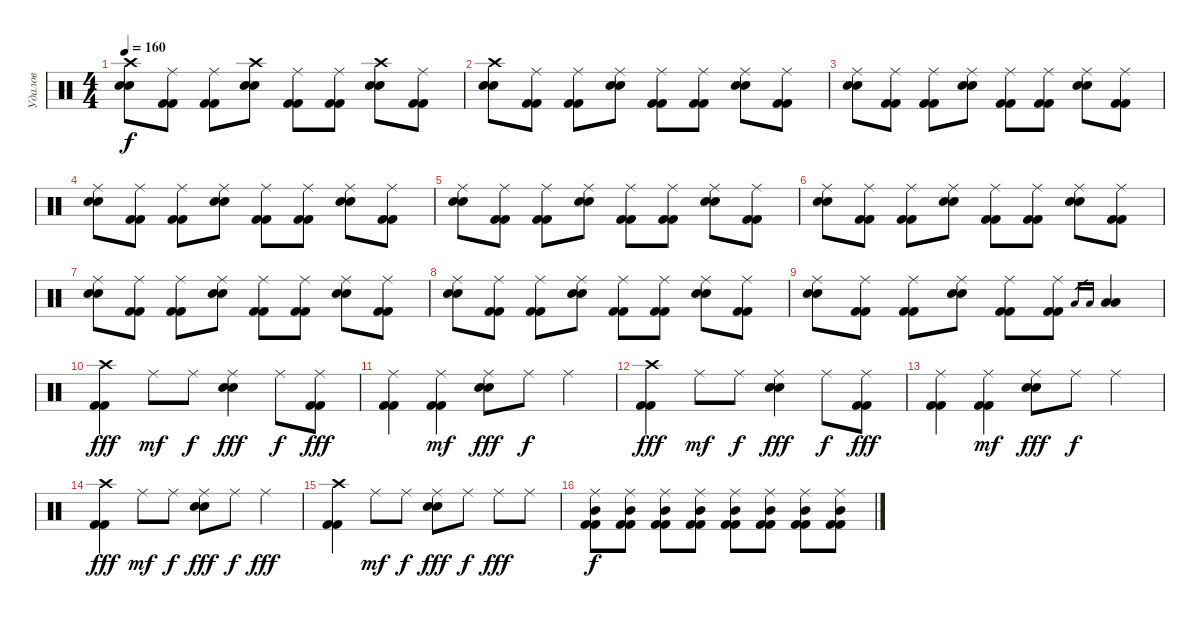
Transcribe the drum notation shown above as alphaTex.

\track ("Удалов" "Удалов") {instrument percussion}
\staff {score}
\articulation defaults
\ts (4 4)
\tempo 160
\clef neutral
\ks c
("Crash high (hit)" "Electric Snare (hit)" "Electric Snare (hit)").8{dy f} ("Ride (middle)" "Kick (hit) 2" "Kick (hit) 2").8 ("Ride (middle)" "Kick (hit) 2" "Kick (hit) 2").8 ("Crash high (hit)" "Electric Snare (hit)" "Electric Snare (hit)").8 ("Ride (middle)" "Kick (hit) 2" "Kick (hit) 2").8 ("Ride (middle)" "Kick (hit) 2" "Kick (hit) 2").8 ("Crash high (hit)" "Electric Snare (hit)" "Electric Snare (hit)").8 ("Ride (middle)" "Kick (hit) 2" "Kick (hit) 2").8 |
("Crash high (hit)" "Electric Snare (hit)" "Electric Snare (hit)").8 ("Ride (middle)" "Kick (hit) 2" "Kick (hit) 2").8 ("Ride (middle)" "Kick (hit) 2" "Kick (hit) 2").8 ("Ride (middle)" "Electric Snare (hit)" "Electric Snare (hit)").8 ("Ride (middle)" "Kick (hit) 2" "Kick (hit) 2").8 ("Ride (middle)" "Kick (hit) 2" "Kick (hit) 2").8 ("Ride (middle)" "Electric Snare (hit)" "Electric Snare (hit)").8 ("Ride (middle)" "Kick (hit) 2" "Kick (hit) 2").8 |
("Ride (middle)" "Electric Snare (hit)" "Electric Snare (hit)").8 ("Ride (middle)" "Kick (hit) 2" "Kick (hit) 2").8 ("Ride (middle)" "Kick (hit) 2" "Kick (hit) 2").8 ("Ride (middle)" "Electric Snare (hit)" "Electric Snare (hit)").8 ("Ride (middle)" "Kick (hit) 2" "Kick (hit) 2").8 ("Ride (middle)" "Kick (hit) 2" "Kick (hit) 2").8 ("Ride (middle)" "Electric Snare (hit)" "Electric Snare (hit)").8 ("Ride (middle)" "Kick (hit) 2" "Kick (hit) 2").8 |
("Ride (middle)" "Electric Snare (hit)" "Electric Snare (hit)").8 ("Ride (middle)" "Kick (hit) 2" "Kick (hit) 2").8 ("Ride (middle)" "Kick (hit) 2" "Kick (hit) 2").8 ("Ride (middle)" "Electric Snare (hit)" "Electric Snare (hit)").8 ("Ride (middle)" "Kick (hit) 2" "Kick (hit) 2").8 ("Ride (middle)" "Kick (hit) 2" "Kick (hit) 2").8 ("Ride (middle)" "Electric Snare (hit)" "Electric Snare (hit)").8 ("Ride (middle)" "Kick (hit) 2" "Kick (hit) 2").8 |
("Ride (middle)" "Electric Snare (hit)" "Electric Snare (hit)").8 ("Ride (middle)" "Kick (hit) 2" "Kick (hit) 2").8 ("Ride (middle)" "Kick (hit) 2" "Kick (hit) 2").8 ("Ride (middle)" "Electric Snare (hit)" "Electric Snare (hit)").8 ("Ride (middle)" "Kick (hit) 2" "Kick (hit) 2").8 ("Ride (middle)" "Kick (hit) 2" "Kick (hit) 2").8 ("Ride (middle)" "Electric Snare (hit)" "Electric Snare (hit)").8 ("Ride (middle)" "Kick (hit) 2" "Kick (hit) 2").8 |
("Ride (middle)" "Electric Snare (hit)" "Electric Snare (hit)").8 ("Ride (middle)" "Kick (hit) 2" "Kick (hit) 2").8 ("Ride (middle)" "Kick (hit) 2" "Kick (hit) 2").8 ("Ride (middle)" "Electric Snare (hit)" "Electric Snare (hit)").8 ("Ride (middle)" "Kick (hit) 2" "Kick (hit) 2").8 ("Ride (middle)" "Kick (hit) 2" "Kick (hit) 2").8 ("Ride (middle)" "Electric Snare (hit)" "Electric Snare (hit)").8 ("Ride (middle)" "Kick (hit) 2" "Kick (hit) 2").8 |
("Ride (middle)" "Electric Snare (hit)" "Electric Snare (hit)").8 ("Ride (middle)" "Kick (hit) 2" "Kick (hit) 2").8 ("Ride (middle)" "Kick (hit) 2" "Kick (hit) 2").8 ("Ride (middle)" "Electric Snare (hit)" "Electric Snare (hit)").8 ("Ride (middle)" "Kick (hit) 2" "Kick (hit) 2").8 ("Ride (middle)" "Kick (hit) 2" "Kick (hit) 2").8 ("Ride (middle)" "Electric Snare (hit)" "Electric Snare (hit)").8 ("Ride (middle)" "Kick (hit) 2" "Kick (hit) 2").8 |
("Ride (middle)" "Electric Snare (hit)" "Electric Snare (hit)").8 ("Ride (middle)" "Kick (hit) 2" "Kick (hit) 2").8 ("Ride (middle)" "Kick (hit) 2" "Kick (hit) 2").8 ("Ride (middle)" "Electric Snare (hit)" "Electric Snare (hit)").8 ("Ride (middle)" "Kick (hit) 2" "Kick (hit) 2").8 ("Ride (middle)" "Kick (hit) 2" "Kick (hit) 2").8 ("Ride (middle)" "Electric Snare (hit)" "Electric Snare (hit)").8 ("Ride (middle)" "Kick (hit) 2" "Kick (hit) 2").8 |
("Ride (middle)" "Electric Snare (hit)" "Electric Snare (hit)").8 ("Ride (middle)" "Kick (hit) 2" "Kick (hit) 2").8 ("Ride (middle)" "Kick (hit) 2" "Kick (hit) 2").8 ("Ride (middle)" "Electric Snare (hit)" "Electric Snare (hit)").8 ("Ride (middle)" "Kick (hit) 2" "Kick (hit) 2").8 ("Ride (middle)" "Kick (hit) 2" "Kick (hit) 2").8 "Low Tom (hit)".16{gr} "Low Tom (hit)".16{gr} ("Low Tom (hit)" "Low Tom (hit)").4 |
("Crash high (hit)" "Kick (hit) 2" "Kick (hit) 2").4{dy fff} "Ride (middle)".8{dy mf} "Ride (middle)".8{dy f} ("Ride (middle)" "Electric Snare (hit)" "Electric Snare (hit)").4{dy fff} "Ride (middle)".8{dy f} ("Ride (middle)" "Kick (hit) 2" "Kick (hit) 2").8{dy fff} |
("Ride (middle)" "Kick (hit) 2" "Kick (hit) 2").4 ("Ride (middle)" "Kick (hit) 2" "Kick (hit) 2").4{dy mf} ("Ride (middle)" "Electric Snare (hit)" "Electric Snare (hit)").8{dy fff} "Ride (middle)".8{dy f} "Ride (middle)".4 |
("Crash high (hit)" "Kick (hit) 2" "Kick (hit) 2").4{dy fff} "Ride (middle)".8{dy mf} "Ride (middle)".8{dy f} ("Ride (middle)" "Electric Snare (hit)" "Electric Snare (hit)").4{dy fff} "Ride (middle)".8{dy f} ("Ride (middle)" "Kick (hit) 2" "Kick (hit) 2").8{dy fff} |
("Ride (middle)" "Kick (hit) 2" "Kick (hit) 2").4 ("Ride (middle)" "Kick (hit) 2" "Kick (hit) 2").4{dy mf} ("Ride (middle)" "Electric Snare (hit)" "Electric Snare (hit)").8{dy fff} "Ride (middle)".8{dy f} "Ride (middle)".4 |
("Crash high (hit)" "Kick (hit) 2" "Kick (hit) 2").4{dy fff} "Ride (middle)".8{dy mf} "Ride (middle)".8{dy f} ("Ride (middle)" "Electric Snare (hit)" "Electric Snare (hit)").8{dy fff} "Ride (middle)".8{dy f} "Ride (middle)".4{dy fff} |
("Crash high (hit)" "Kick (hit) 2" "Kick (hit) 2").4 "Ride (middle)".8{dy mf} "Ride (middle)".8{dy f} ("Ride (middle)" "Electric Snare (hit)" "Electric Snare (hit)").8{dy fff} "Ride (middle)".8{dy f} "Ride (middle)".8{dy fff} "Ride (middle)".8 |
("Ride (middle)" "Mid Tom (hit)" "Kick (hit) 2" "Kick (hit) 2").8{dy f} ("Ride (middle)" "Mid Tom (hit)" "Kick (hit) 2" "Kick (hit) 2").8 ("Ride (middle)" "Mid Tom (hit)" "Kick (hit) 2" "Kick (hit) 2").8 ("Ride (middle)" "Mid Tom (hit)" "Kick (hit) 2" "Kick (hit) 2").8 ("Ride (middle)" "Mid Tom (hit)" "Kick (hit) 2" "Kick (hit) 2").8 ("Ride (middle)" "Mid Tom (hit)" "Kick (hit) 2" "Kick (hit) 2").8 ("Ride (middle)" "Mid Tom (hit)" "Kick (hit) 2" "Kick (hit) 2").8 ("Ride (middle)" "Mid Tom (hit)" "Kick (hit) 2" "Kick (hit) 2").8
